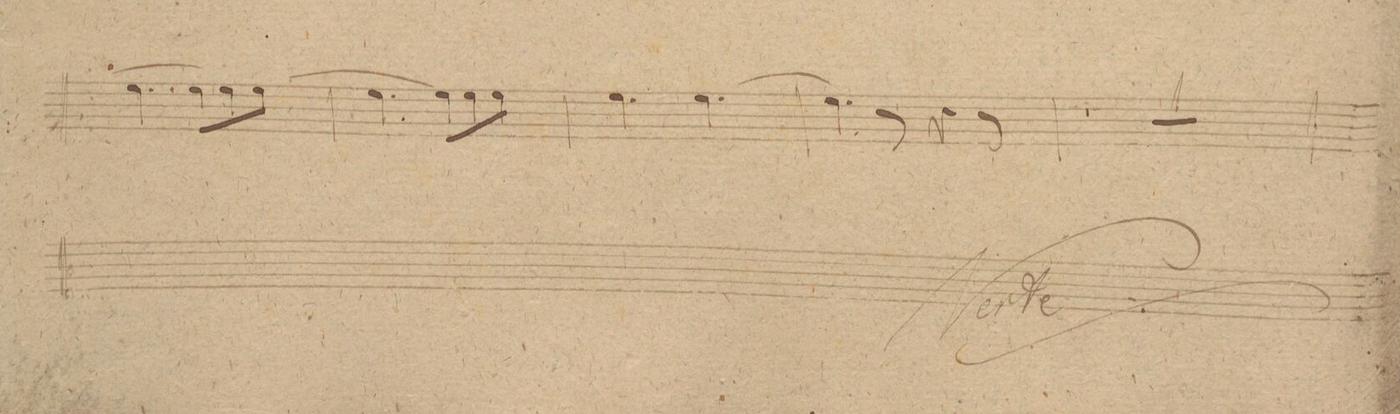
**kern	**dynam
*I"Baſso	*
*clefF4	*
*k[]	*
*M6/8	*
(4.G\	.
8G\L	.
8G\)	.
(8G\J	.
=47	=47
4.G\	.
8G\L)	.
8G\	.
8G\J	.
=48	=48
4.G\	.
[4.G\	.
=49	=49
4G\]	.
8r	.
4r	.
8r	.
=50	=50
2.r	.
=51	=51
*-	*-
